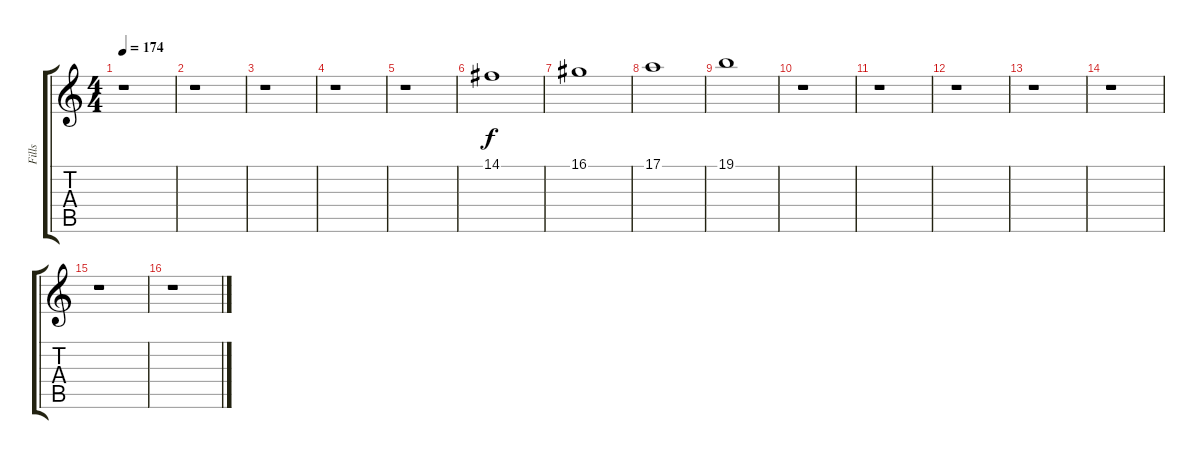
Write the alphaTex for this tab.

\track ("Fills" "Fills") {instrument synthstrings1}
\staff {score tabs}
\tuning (E4 B3 G3 D3 A2 E2) {hide}
\ts (4 4)
\tempo 174
\clef g2
\ks c
r.1{dy f} |
r.1 |
r.1 |
r.1 |
r.1 |
14.1.1{volume 16 instrument synthstrings1} |
16.1.1 |
17.1.1 |
19.1.1 |
r.1 |
r.1 |
r.1 |
r.1 |
r.1 |
r.1 |
r.1
